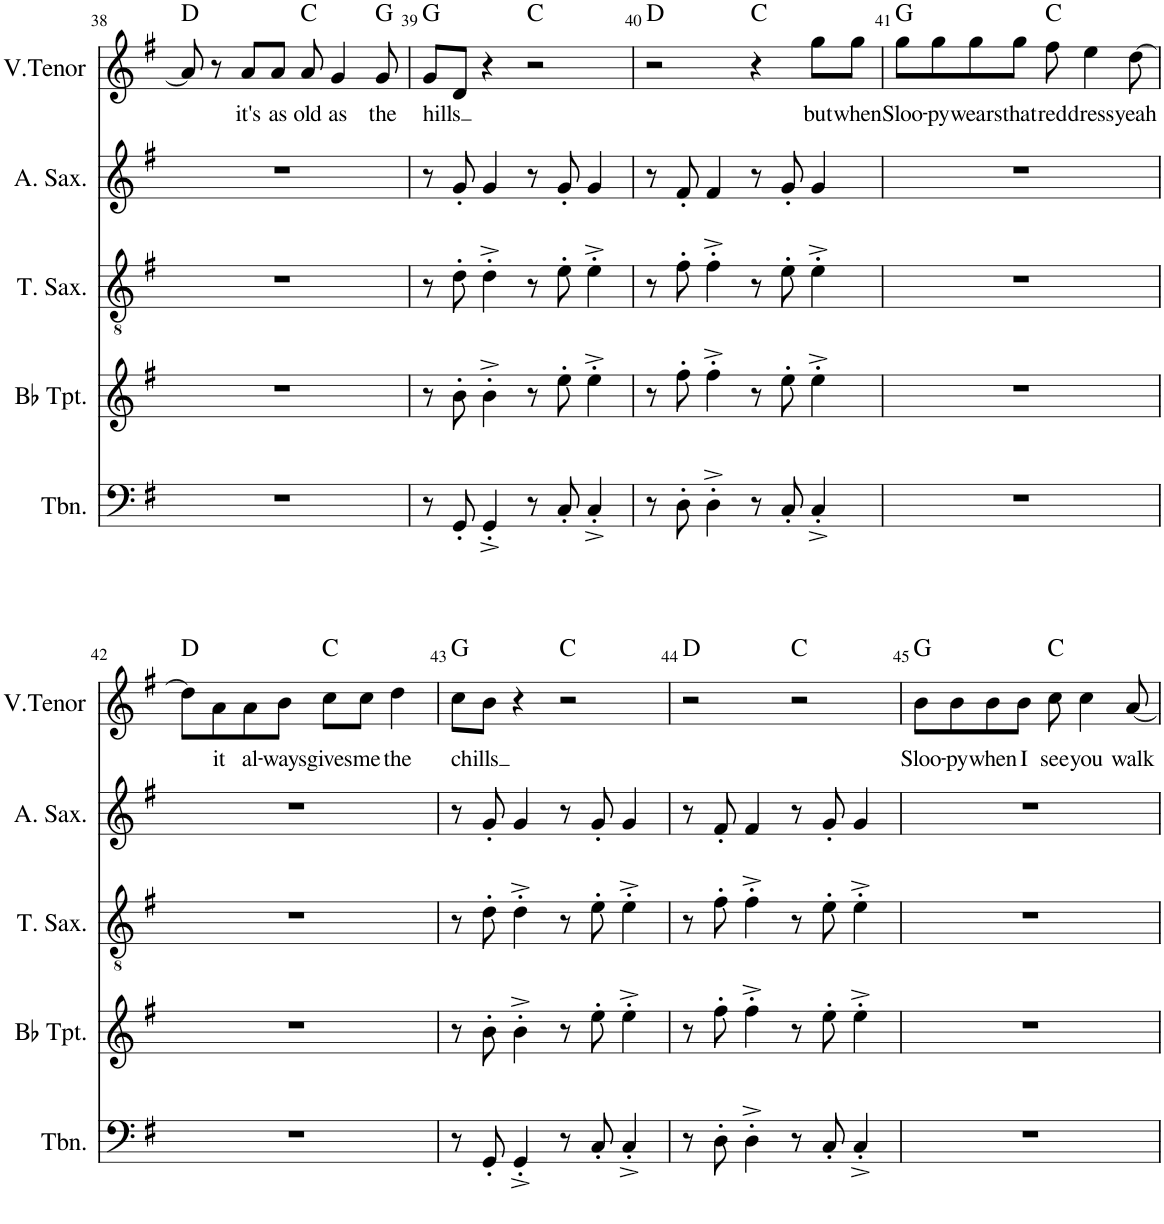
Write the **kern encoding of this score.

**kern	**kern	**kern	**kern	**kern	**text	**harte
*part5	*part4	*part3	*part2	*part1	*part1	*part1
*staff5	*staff4	*staff3	*staff2	*staff1	*staff1	*
*I"Trombone	*I"Bb Trumpet	*I"Tenor Saxophone	*I"Alto Saxophone	*I"V. Tenor	*	*
*I'Tbn.	*I'Bb Tpt.	*I'T. Sax.	*I'A. Sax.	*I'V.Tenor	*	*
!!LO:PB:g=z
*clefF4	*clefG2	*clefGv2	*clefG2	*clefG2	*	*
*	*ITrd1c2	*ITrd8c14	*ITrd5c9	*	*	*
*k[f#]	*k[f#]	*k[f#]	*k[f#]	*k[f#]	*	*
*M4/4	*M4/4	*M4/4	*M4/4	*M4/4	*	*
=38	=38	=38	=38	=38	=38	=38
1r	1r	1r	1r	8a/]	.	D:maj
.	.	.	.	8r	.	.
!	!	!	!	!	!LO:LY:b	!
.	.	.	.	8a/L	it's	.
!	!	!	!	!	!LO:LY:b	!
.	.	.	.	8a/J	as	.
!	!	!	!	!	!LO:LY:b	!
.	.	.	.	8a/	old	C:maj
!	!	!	!	!	!LO:LY:b	!
.	.	.	.	4g/	as	.
!	!	!	!	!	!LO:LY:b	!
.	.	.	.	8g/	the	G:maj
=39	=39	=39	=39	=39	=39	=39
!	!	!	!	!	!LO:LY:b	!
8r	8r	8r	8r	8g/L	hills	G:maj
8GG'/	8b'\	8d'\	8g'/	8d/J	.	.
4GG'^/	4b'^\	4d'^\	4g/	4r	.	.
8r	8r	8r	8r	2r	.	C:maj
8C'/	8ee'\	8e'\	8g'/	.	.	.
4C'^/	4ee'^\	4e'^\	4g/	.	.	.
=40	=40	=40	=40	=40	=40	=40
8r	8r	8r	8r	2r	.	D:maj
8D'\	8ff#'\	8f#'\	8f#'/	.	.	.
4D'^\	4ff#'^\	4f#'^\	4f#/	.	.	.
8r	8r	8r	8r	4r	.	C:maj
8C'/	8ee'\	8e'\	8g'/	.	.	.
!	!	!	!	!	!LO:LY:b	!
4C'^/	4ee'^\	4e'^\	4g/	8gg\L	but	.
!	!	!	!	!	!LO:LY:b	!
.	.	.	.	8gg\J	when	.
=41	=41	=41	=41	=41	=41	=41
!	!	!	!	!	!LO:LY:b	!
1r	1r	1r	1r	8gg\L	Sloo-	G:maj
!	!	!	!	!	!LO:LY:b	!
.	.	.	.	8gg\	-py	.
!	!	!	!	!	!LO:LY:b	!
.	.	.	.	8gg\	wears	.
!	!	!	!	!	!LO:LY:b	!
.	.	.	.	8gg\J	that	.
!	!	!	!	!	!LO:LY:b	!
.	.	.	.	8ff#\	red	C:maj
!	!	!	!	!	!LO:LY:b	!
.	.	.	.	4ee\	dress	.
!	!	!	!	!	!LO:LY:b	!
.	.	.	.	[8dd\	yeah	.
!!LO:LB:g=z
=42	=42	=42	=42	=42	=42	=42
1r	1r	1r	1r	8dd\L]	.	D:maj
!	!	!	!	!	!LO:LY:b	!
.	.	.	.	8a\	it	.
!	!	!	!	!	!LO:LY:b	!
.	.	.	.	8a\	al-	.
!	!	!	!	!	!LO:LY:b	!
.	.	.	.	8b\J	-ways	.
!	!	!	!	!	!LO:LY:b	!
.	.	.	.	8cc\L	gives	C:maj
!	!	!	!	!	!LO:LY:b	!
.	.	.	.	8cc\J	me	.
!	!	!	!	!	!LO:LY:b	!
.	.	.	.	4dd\	the	.
=43	=43	=43	=43	=43	=43	=43
!	!	!	!	!	!LO:LY:b	!
8r	8r	8r	8r	8cc\L	chills	G:maj
8GG'/	8b'\	8d'\	8g'/	8b\J	.	.
4GG'^/	4b'^\	4d'^\	4g/	4r	.	.
8r	8r	8r	8r	2r	.	C:maj
8C'/	8ee'\	8e'\	8g'/	.	.	.
4C'^/	4ee'^\	4e'^\	4g/	.	.	.
=44	=44	=44	=44	=44	=44	=44
8r	8r	8r	8r	2r	.	D:maj
8D'\	8ff#'\	8f#'\	8f#'/	.	.	.
4D'^\	4ff#'^\	4f#'^\	4f#/	.	.	.
8r	8r	8r	8r	2r	.	C:maj
8C'/	8ee'\	8e'\	8g'/	.	.	.
4C'^/	4ee'^\	4e'^\	4g/	.	.	.
=45	=45	=45	=45	=45	=45	=45
!	!	!	!	!	!LO:LY:b	!
1r	1r	1r	1r	8b\L	Sloo-	G:maj
!	!	!	!	!	!LO:LY:b	!
.	.	.	.	8b\	-py	.
!	!	!	!	!	!LO:LY:b	!
.	.	.	.	8b\	when	.
!	!	!	!	!	!LO:LY:b	!
.	.	.	.	8b\J	I	.
!	!	!	!	!	!LO:LY:b	!
.	.	.	.	8cc\	see	C:maj
!	!	!	!	!	!LO:LY:b	!
.	.	.	.	4cc\	you	.
!	!	!	!	!	!LO:LY:b	!
.	.	.	.	[8a/	walk	.
=	=	=	=	=	=	=
*-	*-	*-	*-	*-	*-	*-
